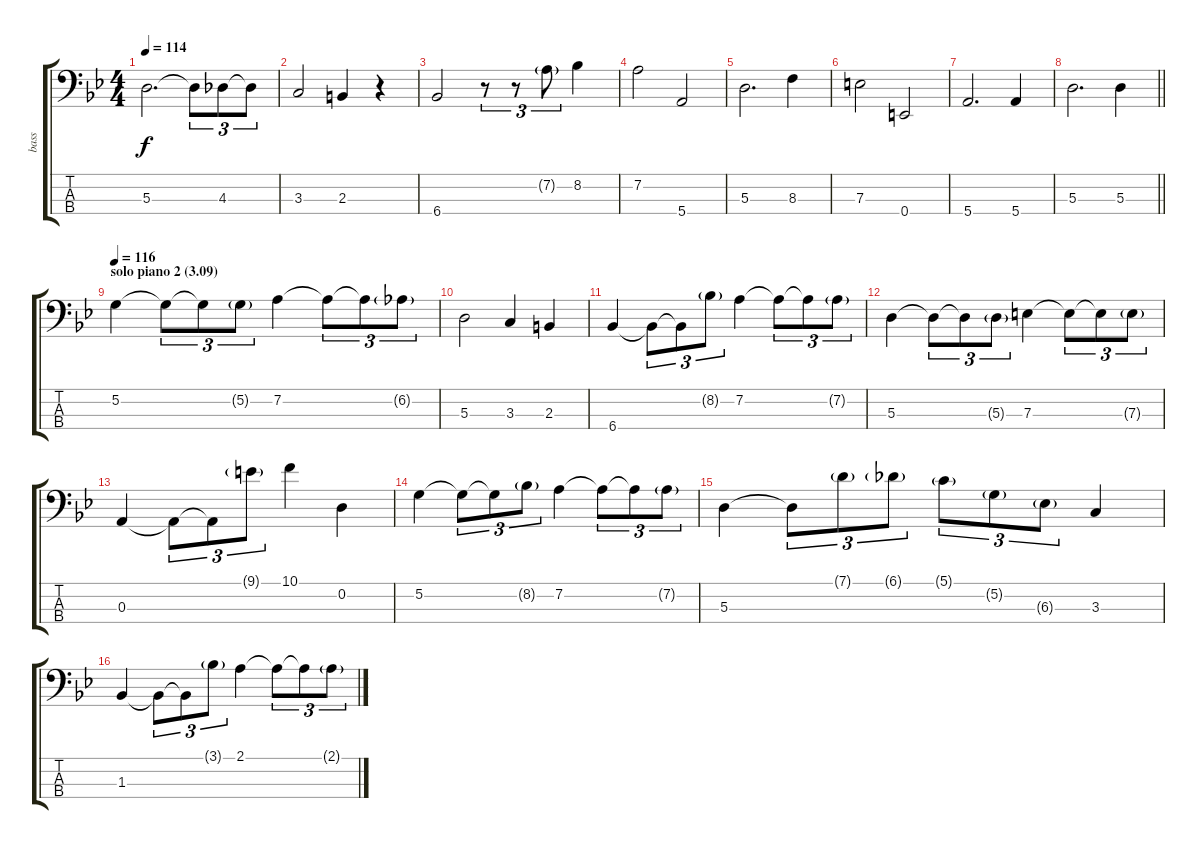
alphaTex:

\track ("bass" "bass") {instrument acousticbass}
\staff {score tabs}
\tuning (G2 D2 A1 E1) {hide}
\ts (4 4)
\tempo 114
\clef f4
\ks bb
5.3.2{d dy f} 5.3{t}.8{tu (3 2)} 4.3.8{tu (3 2)} 4.3{t}.8{tu (3 2)} |
3.3.2 2.3.4 r.4 |
6.4.2 r.8{tu (3 2)} r.8{tu (3 2)} 7.2{g}.8{tu (3 2)} 8.2.4 |
7.2.2 5.4.2 |
5.3.2{d} 8.3.4 |
7.3.2 0.4.2 |
5.4.2{d} 5.4.4 |
\barLineRight lightlight
5.3.2{d} 5.3.4 |
\section ("" "solo piano 2 (3.09)")
\tempo 116
5.2.4 5.2{t}.8{tu (3 2)} 5.2{t}.8{tu (3 2)} 5.2{g}.8{tu (3 2)} 7.2.4 7.2{t}.8{tu (3 2)} 7.2{t}.8{tu (3 2)} 6.2{g}.8{tu (3 2)} |
5.3.2 3.3.4 2.3.4 |
6.4.4 6.4{t}.8{tu (3 2)} 6.4{t}.8{tu (3 2)} 8.2{g}.8{tu (3 2)} 7.2.4 7.2{t}.8{tu (3 2)} 7.2{t}.8{tu (3 2)} 7.2{g}.8{tu (3 2)} |
5.3.4 5.3{t}.8{tu (3 2)} 5.3{t}.8{tu (3 2)} 5.3{g}.8{tu (3 2)} 7.3.4 7.3{t}.8{tu (3 2)} 7.3{t}.8{tu (3 2)} 7.3{g}.8{tu (3 2)} |
0.3.4 0.3{t}.8{tu (3 2)} 0.3{t}.8{tu (3 2)} 9.1{g}.8{tu (3 2)} 10.1.4 0.2.4 |
5.2.4 5.2{t}.8{tu (3 2)} 5.2{t}.8{tu (3 2)} 8.2{g}.8{tu (3 2)} 7.2.4 7.2{t}.8{tu (3 2)} 7.2{t}.8{tu (3 2)} 7.2{g}.8{tu (3 2)} |
5.3.4 5.3{t}.8{tu (3 2)} 7.1{g}.8{tu (3 2)} 6.1{g}.8{tu (3 2)} 5.1{g}.8{tu (3 2)} 5.2{g}.8{tu (3 2)} 6.3{g}.8{tu (3 2)} 3.3.4 |
1.3.4 1.3{t}.8{tu (3 2)} 1.3{t}.8{tu (3 2)} 3.1{g}.8{tu (3 2)} 2.1.4 2.1{t}.8{tu (3 2)} 2.1{t}.8{tu (3 2)} 2.1{g}.8{tu (3 2)}
